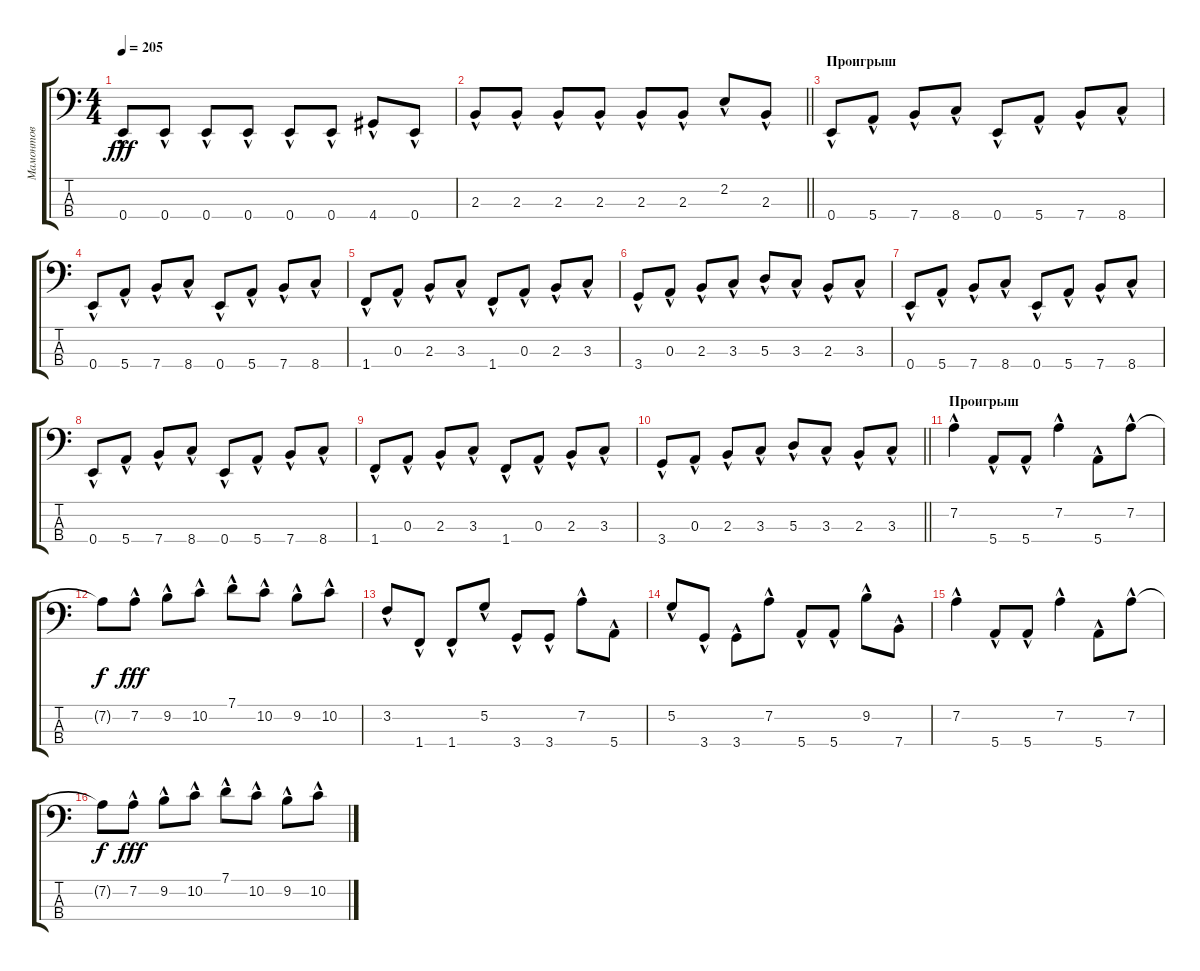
\track ("Мамонтов" "Мамонтов") {instrument electricbassfinger}
\staff {score tabs}
\tuning (G2 D2 A1 E1) {hide}
\ts (4 4)
\tempo 205
\clef f4
\ks c
0.4{hac}.8{dy fff} 0.4{hac}.8 0.4{hac}.8 0.4{hac}.8 0.4{hac}.8 0.4{hac}.8 4.4{hac}.8 0.4{hac}.8 |
\barLineRight lightlight
2.3{hac}.8 2.3{hac}.8 2.3{hac}.8 2.3{hac}.8 2.3{hac}.8 2.3{hac}.8 2.2{hac}.8 2.3{hac}.8 |
\section ("" "Проигрыш")
0.4{hac}.8 5.4{hac}.8 7.4{hac}.8 8.4{hac}.8 0.4{hac}.8 5.4{hac}.8 7.4{hac}.8 8.4{hac}.8 |
0.4{hac}.8 5.4{hac}.8 7.4{hac}.8 8.4{hac}.8 0.4{hac}.8 5.4{hac}.8 7.4{hac}.8 8.4{hac}.8 |
1.4{hac}.8 0.3{hac}.8 2.3{hac}.8 3.3{hac}.8 1.4{hac}.8 0.3{hac}.8 2.3{hac}.8 3.3{hac}.8 |
3.4{hac}.8 0.3{hac}.8 2.3{hac}.8 3.3{hac}.8 5.3{hac}.8 3.3{hac}.8 2.3{hac}.8 3.3{hac}.8 |
0.4{hac}.8 5.4{hac}.8 7.4{hac}.8 8.4{hac}.8 0.4{hac}.8 5.4{hac}.8 7.4{hac}.8 8.4{hac}.8 |
0.4{hac}.8 5.4{hac}.8 7.4{hac}.8 8.4{hac}.8 0.4{hac}.8 5.4{hac}.8 7.4{hac}.8 8.4{hac}.8 |
1.4{hac}.8 0.3{hac}.8 2.3{hac}.8 3.3{hac}.8 1.4{hac}.8 0.3{hac}.8 2.3{hac}.8 3.3{hac}.8 |
\barLineRight lightlight
3.4{hac}.8 0.3{hac}.8 2.3{hac}.8 3.3{hac}.8 5.3{hac}.8 3.3{hac}.8 2.3{hac}.8 3.3{hac}.8 |
\section ("" "Проигрыш")
7.2{hac}.4 5.4{hac}.8 5.4{hac}.8 7.2{hac}.4 5.4{hac}.8 7.2{hac}.8 |
7.2{t}.8{dy f} 7.2{hac}.8{dy fff} 9.2{hac}.8 10.2{hac}.8 7.1{hac}.8 10.2{hac}.8 9.2{hac}.8 10.2{hac}.8 |
3.2{hac}.8 1.4{hac}.8 1.4{hac}.8 5.2{hac}.8 3.4{hac}.8 3.4{hac}.8 7.2{hac}.8 5.4{hac}.8 |
5.2{hac}.8 3.4{hac}.8 3.4{hac}.8 7.2{hac}.8 5.4{hac}.8 5.4{hac}.8 9.2{hac}.8 7.4{hac}.8 |
7.2{hac}.4 5.4{hac}.8 5.4{hac}.8 7.2{hac}.4 5.4{hac}.8 7.2{hac}.8 |
7.2{t}.8{dy f} 7.2{hac}.8{dy fff} 9.2{hac}.8 10.2{hac}.8 7.1{hac}.8 10.2{hac}.8 9.2{hac}.8 10.2{hac}.8
